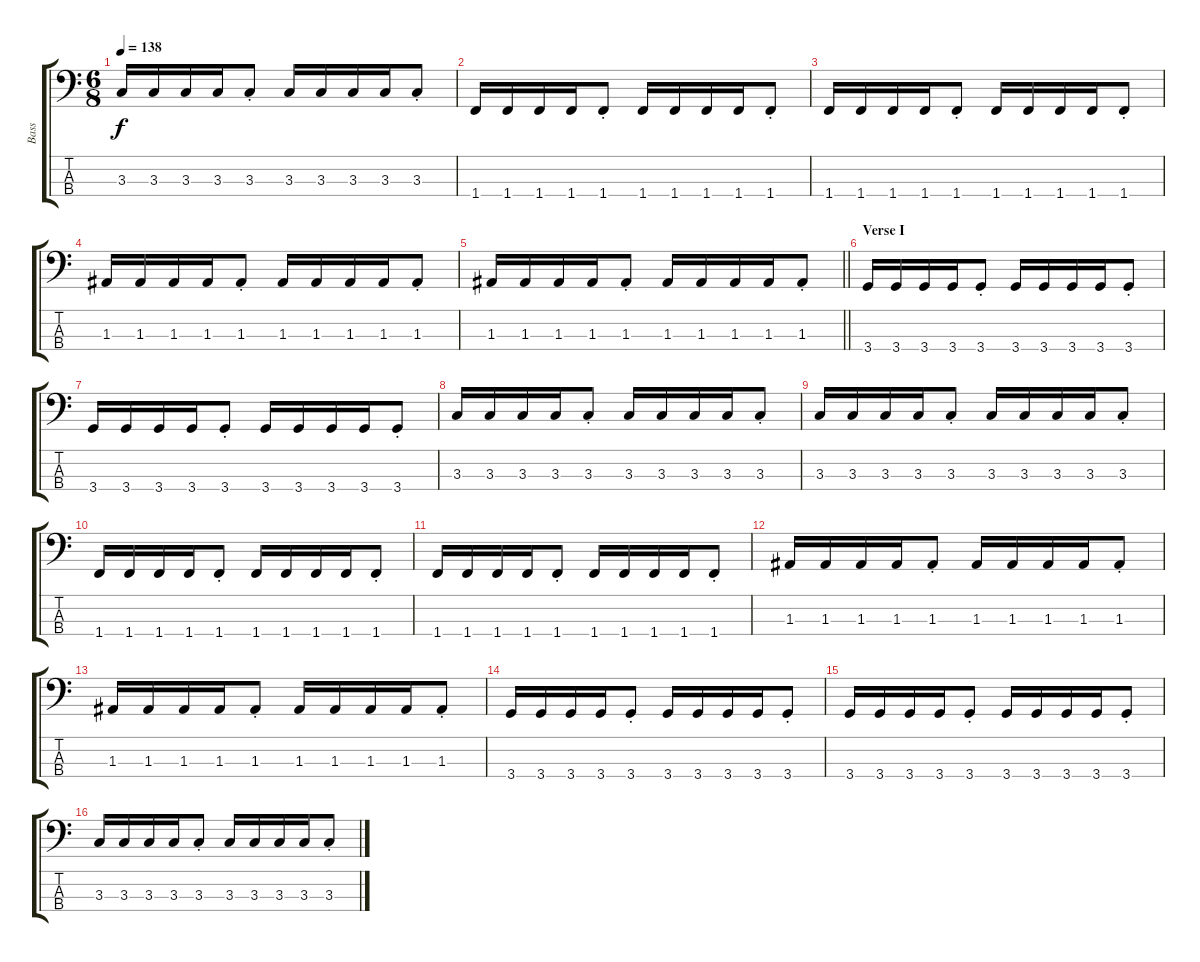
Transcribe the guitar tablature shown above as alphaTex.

\track ("Bass" "Bass") {instrument electricbassfinger}
\staff {score tabs}
\tuning (G2 D2 A1 E1) {hide}
\ts (6 8)
\tempo 138
\clef f4
\ks c
3.3.16{dy f} 3.3.16 3.3.16 3.3.16 3.3{st}.8 3.3.16 3.3.16 3.3.16 3.3.16 3.3{st}.8 |
1.4.16 1.4.16 1.4.16 1.4.16 1.4{st}.8 1.4.16 1.4.16 1.4.16 1.4.16 1.4{st}.8 |
1.4.16 1.4.16 1.4.16 1.4.16 1.4{st}.8 1.4.16 1.4.16 1.4.16 1.4.16 1.4{st}.8 |
1.3.16 1.3.16 1.3.16 1.3.16 1.3{st}.8 1.3.16 1.3.16 1.3.16 1.3.16 1.3{st}.8 |
\barLineRight lightlight
1.3.16 1.3.16 1.3.16 1.3.16 1.3{st}.8 1.3.16 1.3.16 1.3.16 1.3.16 1.3{st}.8 |
\section ("" "Verse I")
3.4.16 3.4.16 3.4.16 3.4.16 3.4{st}.8 3.4.16 3.4.16 3.4.16 3.4.16 3.4{st}.8 |
3.4.16 3.4.16 3.4.16 3.4.16 3.4{st}.8 3.4.16 3.4.16 3.4.16 3.4.16 3.4{st}.8 |
3.3.16 3.3.16 3.3.16 3.3.16 3.3{st}.8 3.3.16 3.3.16 3.3.16 3.3.16 3.3{st}.8 |
3.3.16 3.3.16 3.3.16 3.3.16 3.3{st}.8 3.3.16 3.3.16 3.3.16 3.3.16 3.3{st}.8 |
1.4.16 1.4.16 1.4.16 1.4.16 1.4{st}.8 1.4.16 1.4.16 1.4.16 1.4.16 1.4{st}.8 |
1.4.16 1.4.16 1.4.16 1.4.16 1.4{st}.8 1.4.16 1.4.16 1.4.16 1.4.16 1.4{st}.8 |
1.3.16 1.3.16 1.3.16 1.3.16 1.3{st}.8 1.3.16 1.3.16 1.3.16 1.3.16 1.3{st}.8 |
1.3.16 1.3.16 1.3.16 1.3.16 1.3{st}.8 1.3.16 1.3.16 1.3.16 1.3.16 1.3{st}.8 |
3.4.16 3.4.16 3.4.16 3.4.16 3.4{st}.8 3.4.16 3.4.16 3.4.16 3.4.16 3.4{st}.8 |
3.4.16 3.4.16 3.4.16 3.4.16 3.4{st}.8 3.4.16 3.4.16 3.4.16 3.4.16 3.4{st}.8 |
3.3.16 3.3.16 3.3.16 3.3.16 3.3{st}.8 3.3.16 3.3.16 3.3.16 3.3.16 3.3{st}.8
